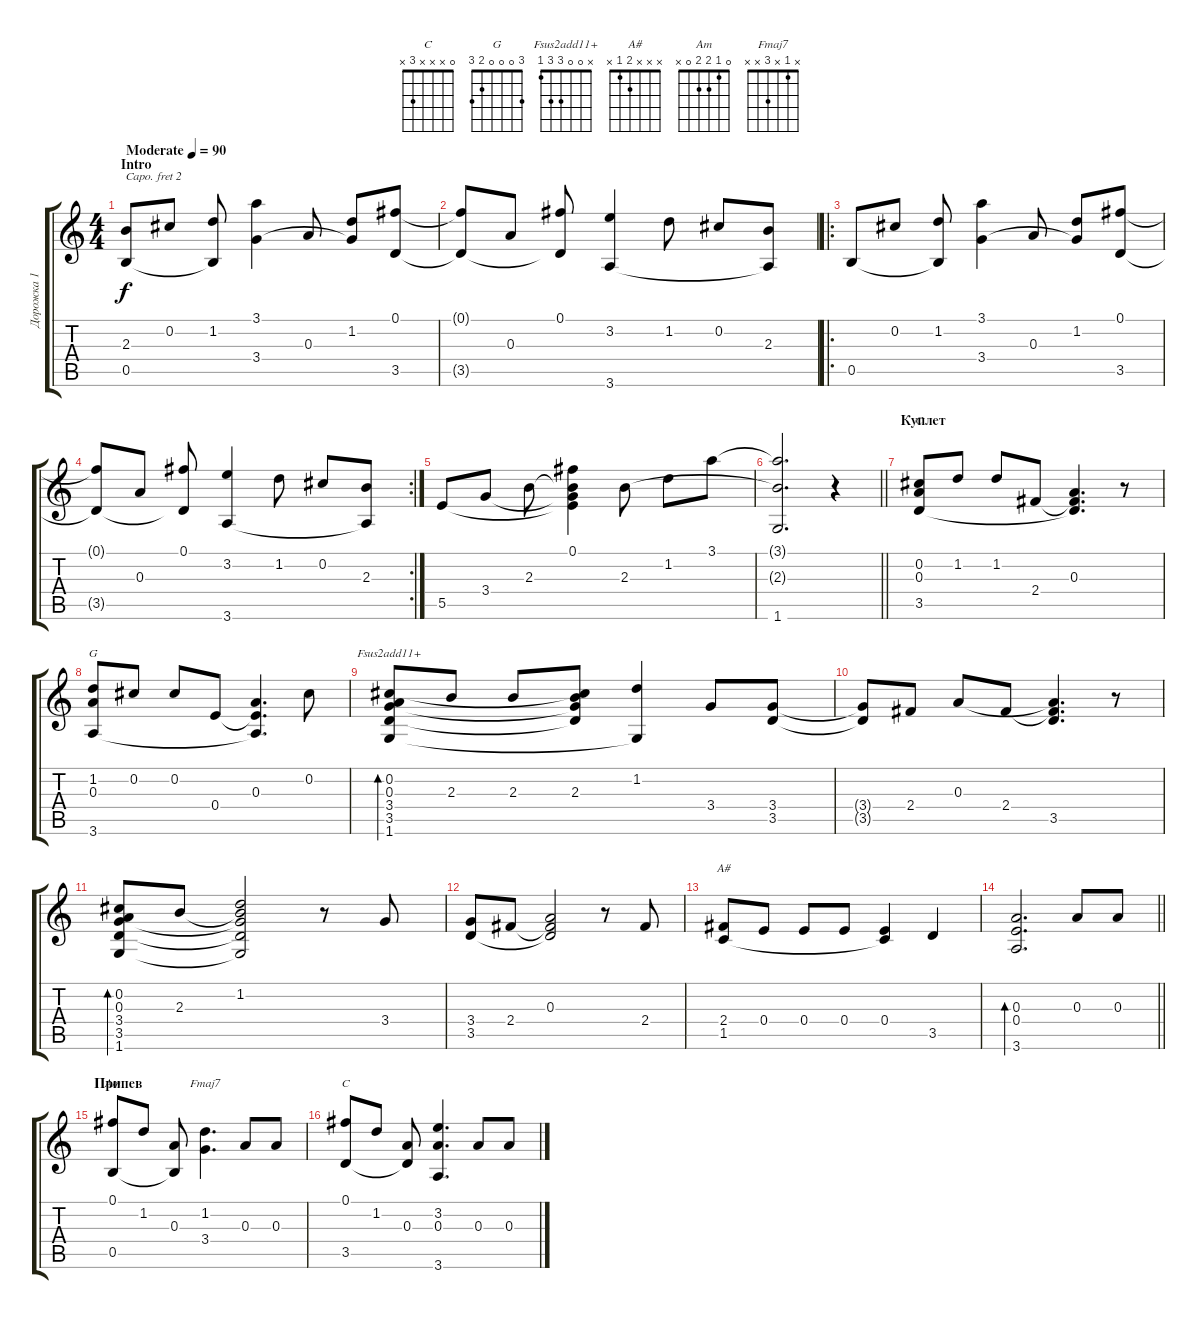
\track ("Дорожка 1" "Дорожка 1") {instrument acousticguitarsteel}
\staff {score tabs}
\capo 2
\tuning (E4 B3 G3 D3 A2 E2) {hide}
\chord ("C" 0 1 0 2 3 x)
\chord ("G" 3 0 0 0 2 3)
\chord ("Fsus2add11+" x 0 0 3 3 1)
\chord ("A#" x x x 2 1 x)
\chord ("Am" 0 1 2 2 0 x)
\chord ("Fmaj7" x 1 x 3 x x)
\chord ("C" 0 x x x 3 x)
\ts (4 4)
\section ("" "Intro")
\tempo (90 "Moderate")
\clef g2
\ks c
(2.3 0.5).8{dy f instrument acousticguitarsteel} 0.2.8 (1.2 0.5{t}).8 (3.1 3.4).4 0.3.8 (1.2 3.4{t}).8 (0.1 3.5).8 |
(0.1{t} 3.5{t}).8 0.3.8 (0.1 3.5{t}).8 (3.2 3.6).4 1.2.8 0.2.8 (2.3 3.6{t}).8 |
\ro
0.5.8 0.2.8 (1.2 0.5{t}).8 (3.1 3.4).4 0.3.8 (1.2 3.4{t}).8 (0.1 3.5).8 |
\rc 2
(0.1{t} 3.5{t}).8 0.3.8 (0.1 3.5{t}).8 (3.2 3.6).4 1.2.8 0.2.8 (2.3 3.6{t}).8 |
5.5.8 3.4.8 2.3.8 (0.1 2.3{t} 3.4{t} 5.5{t}).4 2.3.8 1.2.8 3.1.8 |
\barLineRight lightlight
(3.1{t} 2.3{t} 1.6).2{d} r.4 |
\section ("" "Куплет")
(0.2 0.3 3.5).8{ch "C"} 1.2.8 1.2.8 2.4.8 (0.3 2.4{t} 3.5{t}).4{d} r.8 |
(1.2 0.3 3.6).8{ch "G"} 0.2.8 0.2.8 0.4.8 (0.3 0.4{t} 3.6{t}).4{d} 0.2.8 |
(0.2 0.3 3.4 3.5 1.6).8{bd 120 ch "Fsus2add11+"} 2.3.8 2.3.8 (0.2{t} 2.3 3.4{t} 3.5{t}).8 (1.2 1.6{t}).4 3.4.8 (3.4 3.5).8 |
(3.4{t} 3.5{t}).8 2.4.8 0.3.8 2.4.8 (0.3{t} 2.4{t} 3.5).4{d} r.8 |
(0.2 0.3 3.4 3.5 1.6).8{bd 120} 2.3.8 (1.2 2.3{t} 3.4{t} 3.5{t} 1.6{t}).2 r.8 3.4.8 |
(3.4 3.5).8 2.4.8 (0.3 2.4{t} 3.5{t}).2 r.8 2.4.8 |
(2.4 1.5).8{ch "A#"} 0.4.8 0.4.8 0.4.8 (0.4 1.5{t}).4 3.5.4 |
\barLineRight lightlight
(0.3 0.4 3.6).2{d bd 120} 0.3.8 0.3.8 |
\section ("" "Припев")
(0.1 0.5).8{ch "Am"} 1.2.8 (0.3 0.5{t}).8 (1.2 3.4).4{d ch "Fmaj7"} 0.3.8 0.3.8 |
(0.1 3.5).8{ch "C"} 1.2.8 (0.3 3.5{t}).8 (3.2 0.3 3.6).4{d} 0.3.8 0.3.8
